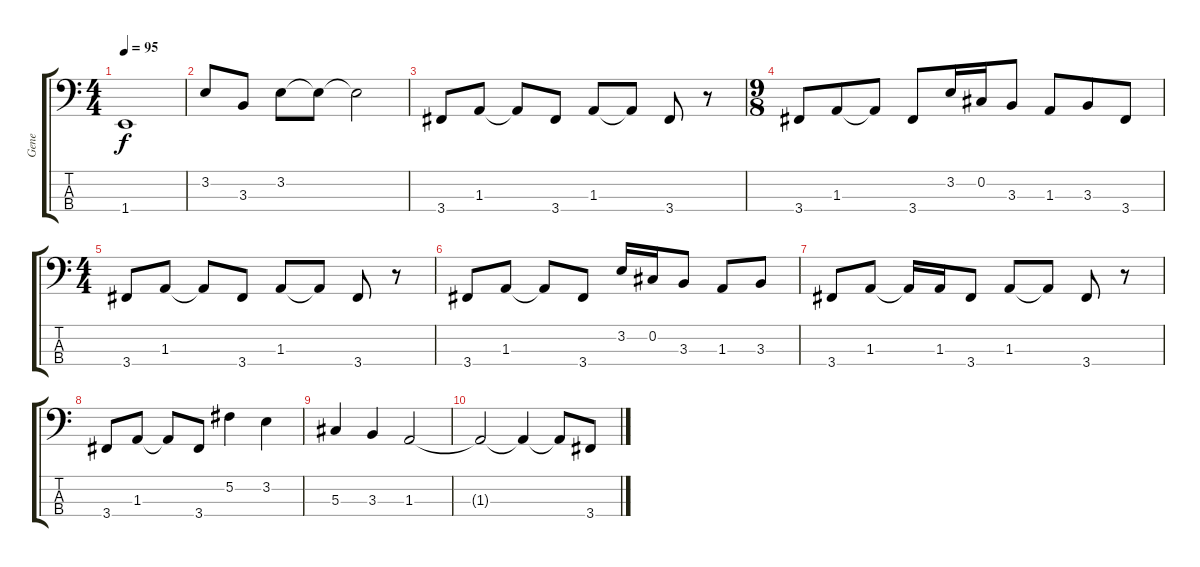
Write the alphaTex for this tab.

\track ("Gene" "Gene") {instrument electricbasspick}
\staff {score tabs}
\tuning (Gb2 Db2 Ab1 Eb1) {hide}
\ts (4 4)
\tempo 95
\clef f4
\ks c
1.4.1{dy f} |
3.2.8 3.3.8 3.2.8 3.2{t}.8 3.2{t}.2 |
3.4.8 1.3.8 1.3{t}.8 3.4.8 1.3.8 1.3{t}.8 3.4.8 r.8 |
\ts (9 8)
3.4.8 1.3.8 1.3{t}.8 3.4.8 3.2.16 0.2.16 3.3.8 1.3.8 3.3.8 3.4.8 |
\ts (4 4)
3.4.8 1.3.8 1.3{t}.8 3.4.8 1.3.8 1.3{t}.8 3.4.8 r.8 |
3.4.8 1.3.8 1.3{t}.8 3.4.8 3.2.16 0.2.16 3.3.8 1.3.8 3.3.8 |
3.4.8 1.3.8 1.3{t}.16 1.3.16 3.4.8 1.3.8 1.3{t}.8 3.4.8 r.8 |
3.4.8 1.3.8 1.3{t}.8 3.4.8 5.2.4 3.2.4 |
5.3.4 3.3.4 1.3.2 |
1.3{t}.2 1.3{t}.4 1.3{t}.8 3.4.8
